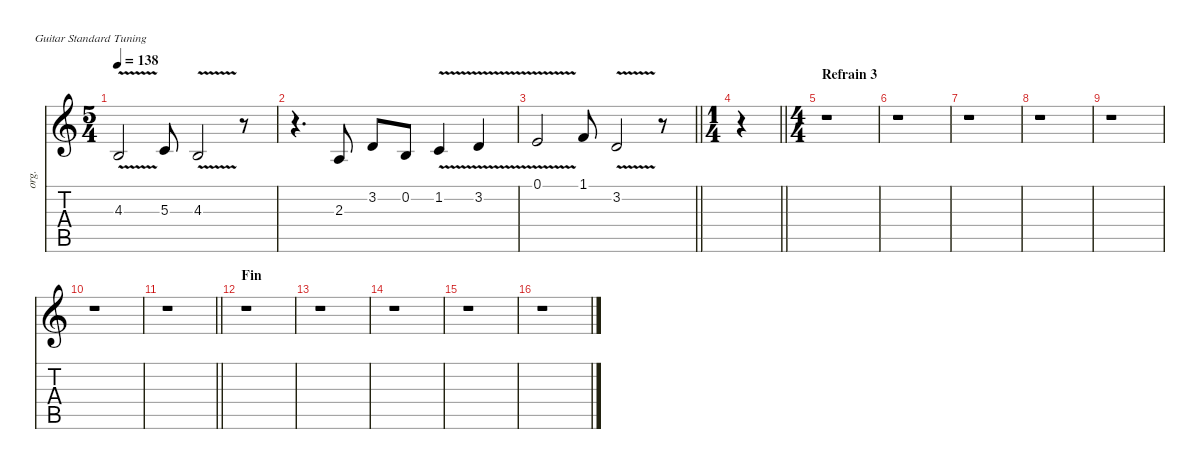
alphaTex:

\defaultSystemsLayout 4
\hideDynamics
\bracketExtendMode nobrackets
\track ("Chant" "org.") {instrument drawbarorgan}
\staff {score tabs}
\tuning (E4 B3 G3 D3 A2 E2)
\voice
\ts (5 4)
\tempo 138
\clef g2
\ks aminor
4.3{v}.2{dy f} 5.3.8 4.3{v}.2 r.8 |
r.4{d} 2.3.8 3.2.8 0.2.8 1.2{v}.4 3.2{v}.4 |
\barLineRight lightlight
0.1{v}.2 1.1.8 3.2{v}.2 r.8 |
\ts (1 4)
\beaming (8 2)
\barLineRight lightlight
r.4 |
\ts (4 4)
\beaming (8 2 2 2 2)
\section ("" "Refrain 3")
r.1 |
r.1 |
r.1 |
r.1 |
r.1 |
r.1 |
\barLineRight lightlight
r.1 |
\section ("" "Fin")
r.1 |
r.1 |
r.1 |
r.1 |
r.1
\voice
\clef g2
\ottava regular
\simile none
\ks aminor
|
|
\barLineRight lightlight
|
\barLineRight lightlight
r.4{dy mf} |
|
|
|
|
|
|
\barLineRight lightlight
|
|
|
|
|
